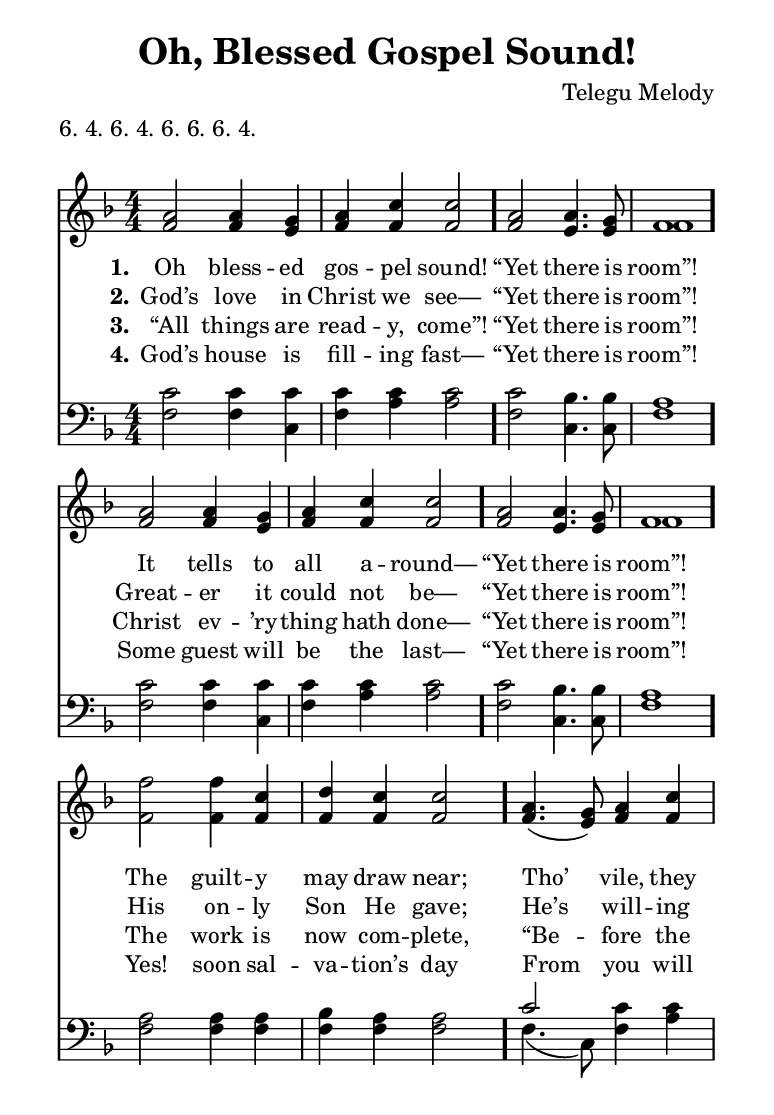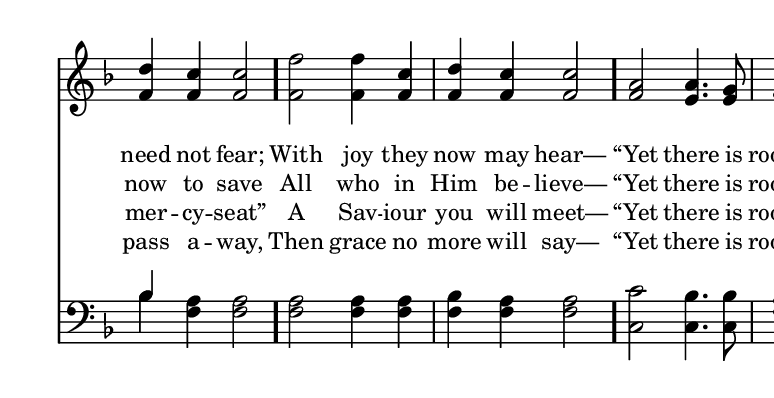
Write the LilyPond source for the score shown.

\include "common/global.ily"
\paper {
  \include "common/paper.ily"
  ragged-bottom = ##t
  system-count = 4
system-system-spacing.padding = 1
system-system-spacing.basic-distance = 1

}

\header{
  %gospel
  hymnnumber = "56"
  title = "Oh, Blessed Gospel Sound!"
  tunename = "Happy Land"
  meter = "6. 4. 6. 4. 6. 6. 6. 4."
  poet = "" % not found at hymnary.org
  composer = "Telegu Melody" % see https://hymnary.org/tune/happy_land
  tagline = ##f
}

% for fermata in MIDI
ta = { \tempo 4=120 }
tb = { \tempo 4=60  }

patternAA = { c2       c4 c4 | c4 c4 c2 }
patternAB = { c4.( c8) c4 c4 | c4 c4 c2 }

patternBA = { c2 c4. c8 | c1 }

global = {
  \include "common/overrides.ily"
  \override Staff.TimeSignature.style = #'numbered
  \time 4/4
  \override Score.MetronomeMark.transparent = ##t % hide all fermata changes too
  \ta
  \key f \major
  \autoBeamOff
}

notesSoprano = {
\global
\relative c'' {

  \changePitch \patternAA { a a g | a c c }
  \changePitch \patternBA { a a g | f } \eogbreak
  \changePitch \patternAA { a a g | a c c }
  \changePitch \patternBA { a a g | f } \eogbreak

  \changePitch \patternAA { f' f c | d c c }
  \changePitch \patternAB { a g a c | d c c } \eogbreak
  \changePitch \patternAA { f f c | d c c }
  \changePitch \patternBA { a a g | f }

  \bar "|."

}
}

notesAlto = {
\global
\relative e' {

  \changePitch \patternAA { f f e | f f f }
  \changePitch \patternBA { f e e | f }
  \changePitch \patternAA { f f e | f f f }
  \changePitch \patternBA { f e e | f }

  \changePitch \patternAA { f f f | f f f }
  \changePitch \patternAB { f e f f | f f f }
  \changePitch \patternAA { f f f | f f f }
  \changePitch \patternBA { f e e | f }

}
}

notesTenor = {
\global
\relative a {

  \changePitch \patternAA { c c c | c c c }
  \changePitch \patternBA { c bes bes | a }
  \changePitch \patternAA { c c c | c c c }
  \changePitch \patternBA { c bes bes | a }

  \changePitch \patternAA { a a a | bes a a }
  \changePitch \patternAA { c c c | bes a a }
  \changePitch \patternAA { a a a | bes a a }
  \changePitch \patternBA { c bes bes | a }

}
}

notesBass = {
\global
\relative f {

  \changePitch \patternAA { f f c | f a a }
  \changePitch \patternBA { f c c | f }
  \changePitch \patternAA { f f c | f a a }
  \changePitch \patternBA { f c c | f }

  \changePitch \patternAA { f f f | f f f }
  \changePitch \patternAB { f c f a | bes f f }
  \changePitch \patternAA { f f f | f f f }
  \changePitch \patternBA { c c c | f }

}
}

wordsA = \lyricmode {
\set stanza = "1."

Oh bless -- ed gos -- pel sound! \bar "."
“Yet there is room”! \bar "."
It tells to all a -- round— \bar "."
“Yet there is room”! \bar "."
The guilt -- y may draw near; \bar "."
Tho’ vile, they need not fear; \bar "."
With joy they now may hear— \bar "."
“Yet there is room”! \bar "."

}

wordsB = \lyricmode {
\set stanza = "2."

God’s love in Christ we see—
“Yet there is room”!
Great -- er it could not be—
“Yet there is room”!
His on -- ly Son He gave;
He’s will -- ing now to save
All who in Him be -- lieve—
“Yet there is room”!

}

wordsC = \lyricmode {
\set stanza = "3."

“All things are read -- y, come”!
“Yet there is room”!
Christ ev -- ’ry -- thing hath done—
“Yet there is room”!
The work is now com -- plete,
“Be -- fore the mer -- cy -- seat”
A Sav -- iour you will meet—
“Yet there is room”!

}

wordsD = \lyricmode {
\set stanza = "4."

God’s house is fill -- ing fast—
“Yet there is room”!
Some guest will be the last—
“Yet there is room”!
Yes! soon sal -- va -- tion’s day
From you will pass a -- way,
Then grace no more will say—
“Yet there is room”!

}

\score {
  \context ChoirStaff <<
    \context Staff = upper <<
      \set Staff.autoBeaming = ##f
      \set ChoirStaff.systemStartDelimiter = #'SystemStartBar
      \set ChoirStaff.printPartCombineTexts = ##f
      \partcombine #'(2 . 11) \notesSoprano \notesAlto
      \context NullVoice = sopranos { \voiceOne << \notesSoprano >> }
      \context Lyrics = one   \lyricsto sopranos \wordsA
      \context Lyrics = two   \lyricsto sopranos \wordsB
      \context Lyrics = three \lyricsto sopranos \wordsC
      \context Lyrics = four  \lyricsto sopranos \wordsD
    >>
    \context Staff = men <<
      \set Staff.autoBeaming = ##f
      \clef bass
      \set ChoirStaff.printPartCombineTexts = ##f
      \partcombine #'(2 . 11) \notesTenor \notesBass
    >>
  >>
  \layout {
    \include "common/layout.ily"
  }
  #(cond ((ly:get-option 'eog-midi-permitted) #{ \midi{
    \include "common/midi.ily"
  } #}))
}

\version "2.19.49"  % necessary for upgrading to future LilyPond versions.

% vi:set et ts=2 sw=2 ai nocindent syntax=lilypond:
